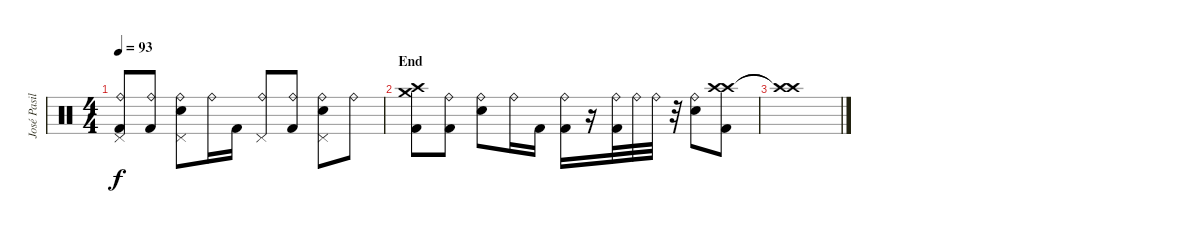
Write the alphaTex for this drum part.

\track ("José Pasillas II" "José Pasil") {instrument percussion}
\staff {score}
\articulation defaults
\ts (4 4)
\tempo 93
\clef neutral
\ks c
("Ride (bell)" "Kick (hit) 2" "Pedal Hi-Hat (hit)").8{dy f} ("Ride (bell)" "Kick (hit) 2").8 ("Ride (bell)" "Electric Snare (hit)" "Pedal Hi-Hat (hit)").8 "Ride (bell)".16 "Kick (hit) 2".16 ("Ride (bell)" "Pedal Hi-Hat (hit)").8 ("Ride (bell)" "Kick (hit) 2").8 ("Ride (bell)" "Electric Snare (hit)" "Pedal Hi-Hat (hit)").8 "Ride (bell)".8 |
\section ("" "End")
("Crash high (hit)" "Crash medium (hit)" "Kick (hit) 2").8 ("Ride (bell)" "Kick (hit) 2").8 ("Ride (bell)" "Electric Snare (hit)").8 "Ride (bell)".16 "Kick (hit) 2".16 ("Ride (bell)" "Kick (hit) 2").16 r.16 ("Ride (bell)" "Kick (hit) 2").32 "Ride (bell)".32 "Ride (bell)".32 r.32 ("Ride (bell)" "Electric Snare (hit)").8 ("Crash high (hit)" "Crash high (hit)" "Kick (hit) 2").8 |
("Crash high (hit)"{t} "Crash high (hit)"{t}).1
